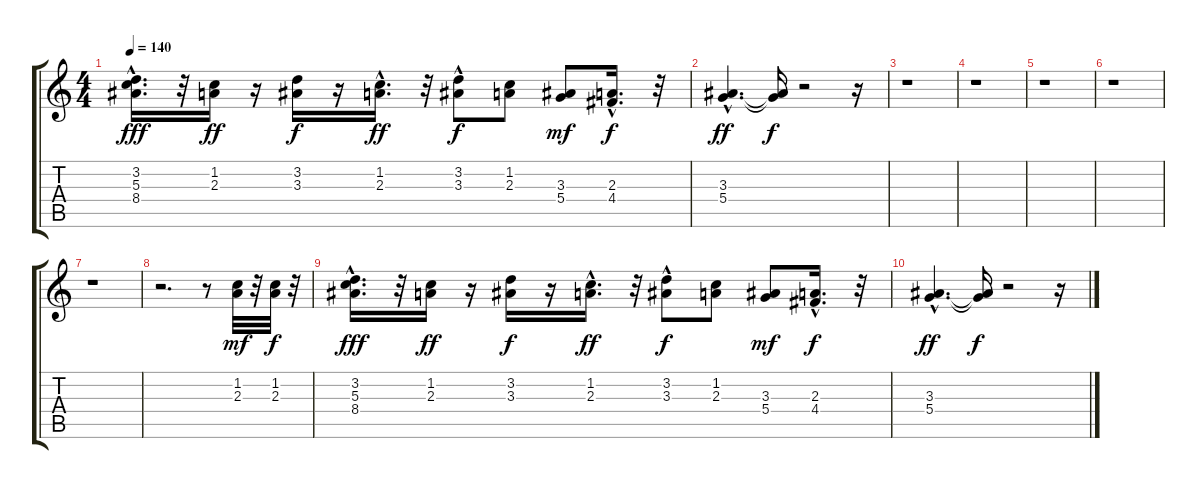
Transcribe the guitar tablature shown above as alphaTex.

\track "" {instrument acousticguitarsteel}
\staff {score tabs}
\tuning (E4 B3 G3 D3 A2 E2) {hide}
\ts (4 4)
\tempo 140
\clef g2
\ks c
(3.2{hac} 5.3 8.4{hac}).16{d dy fff} r.32 (1.2 2.3).16{dy ff} r.16 (3.2 3.3).16{dy f} r.16 (1.2{hac} 2.3).16{d dy ff} r.32 (3.2 3.3{hac}).8{dy f} (1.2 2.3).8 (3.3 5.4).8{dy mf} (2.3{hac} 4.4).16{d dy f} r.32 |
(3.3{hac} 5.4{hac}).4{d dy ff} (3.3{t} 5.4{t}).16{dy f} r.2 r.16 |
r.1 |
r.1 |
r.1 |
r.1 |
r.1 |
r.2{d} r.8 (1.2 2.3).32{dy mf} r.32 (1.2 2.3).32{dy f} r.32 |
(3.2{hac} 5.3 8.4{hac}).16{d dy fff} r.32 (1.2 2.3).16{dy ff} r.16 (3.2 3.3).16{dy f} r.16 (1.2{hac} 2.3).16{d dy ff} r.32 (3.2 3.3{hac}).8{dy f} (1.2 2.3).8 (3.3 5.4).8{dy mf} (2.3{hac} 4.4).16{d dy f} r.32 |
(3.3{hac} 5.4{hac}).4{d dy ff} (3.3{t} 5.4{t}).16{dy f} r.2 r.16
